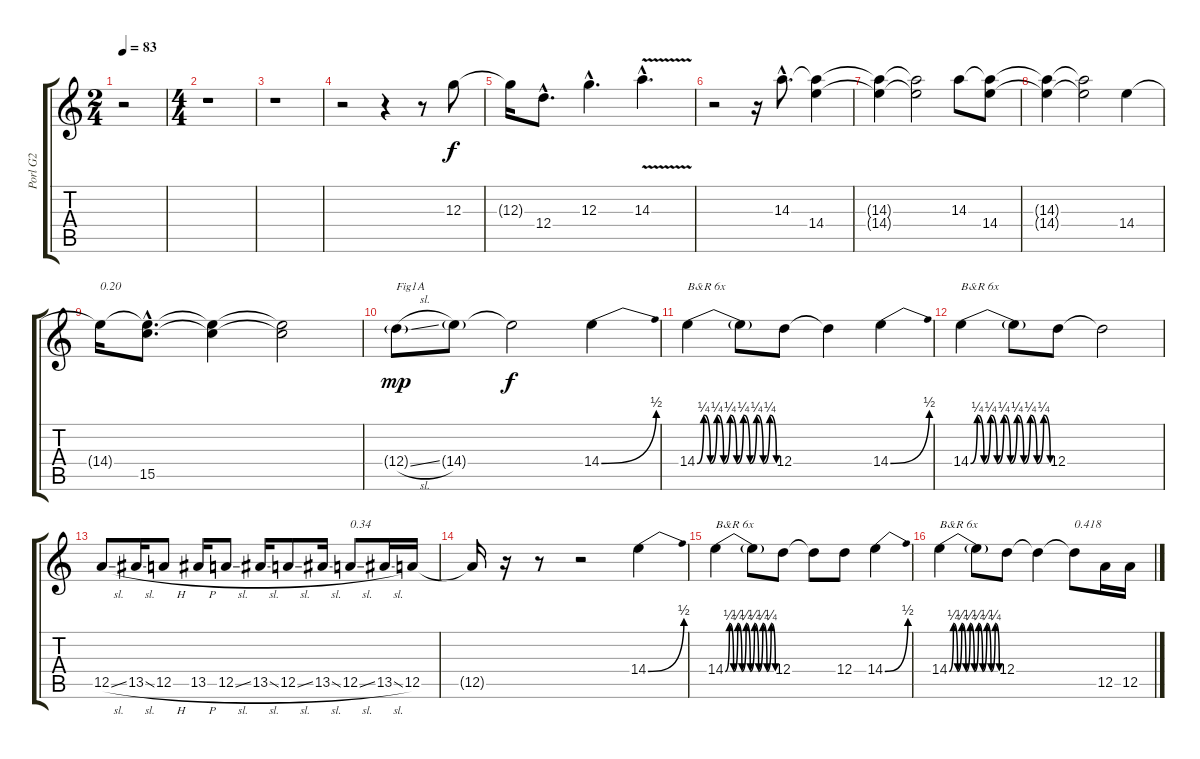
\track ("Porl G2" "Porl G2") {instrument electricguitarjazz}
\staff {score tabs}
\tuning (E4 B3 G3 D3 A2 E2) {hide}
\ts (2 4)
\tempo 83
\clef g2
\ks c
r.2{dy f instrument electricguitarjazz} |
\ts (4 4)
r.1 |
r.1 |
r.2 r.4 r.8 12.3.8 |
12.3{t}.16 12.4{hac}.8{d} 12.3{hac}.4{d} 14.3{v hac}.4{d} |
r.2 r.16 14.3{hac}.8{d} (14.3{t} 14.4).4 |
(14.3{t} 14.4{t}).4 (14.3{t} 14.4{t}).2 14.3.8 (14.3{t} 14.4).8 |
(14.3{t} 14.4{t}).4 (14.3{t} 14.4{t}).2 14.4.4 |
14.4{t}.16{txt "0.20"} (14.4{hac t} 15.5{hac}).8{d} (14.4{t} 15.5{t}).4 (14.4{t} 15.5{t}).2 |
12.4{sl g}.8{txt "Fig1A" dy mp} 14.4{g}.8 14.4{t}.2{dy f} 14.4{be (bend 0 0 60 2)}.4 |
14.4{be (custom 0 0 5 1 10 0 15 1 20 0 25 1 30 0 35 1 40 0 45 1 50 0 55 1 60 0)}.4{txt "B&R 6x"} 14.4{t}.8 12.4.8 12.4{t}.4 14.4{be (bend 0 0 60 2)}.4 |
14.4{be (custom 0 0 5 1 10 0 15 1 20 0 25 1 30 0 35 1 40 0 45 1 50 0 55 1 60 0)}.4{txt "B&R 6x"} 14.4{t}.8 12.4.8 12.4{t}.2 |
12.5{sl}.8 13.5{sl}.16 12.5{h}.8 13.5{h}.16 12.5{sl}.8 13.5{sl}.16 12.5{sl}.8 13.5{sl}.16 12.5{sl}.8{txt "0.34"} 13.5{sl}.16 12.5.16 |
12.5{t}.16 r.16 r.8 r.2 14.4{be (bend 0 0 60 2)}.4 |
14.4{be (custom 0 0 5 1 10 0 15 1 20 0 25 1 30 0 35 1 40 0 45 1 50 0 55 1 60 0)}.4{txt "B&R 6x"} 14.4{t}.8 12.4.8 12.4{t}.8 12.4.8 14.4{be (bend 0 0 60 2)}.4 |
14.4{be (custom 0 0 5 1 10 0 15 1 20 0 25 1 30 0 35 1 40 0 45 1 50 0 55 1 60 0)}.4{txt "B&R 6x"} 14.4{t}.8 12.4.8 12.4{t}.4 12.4{t}.8{txt "0.418"} 12.5.16 12.5.16
